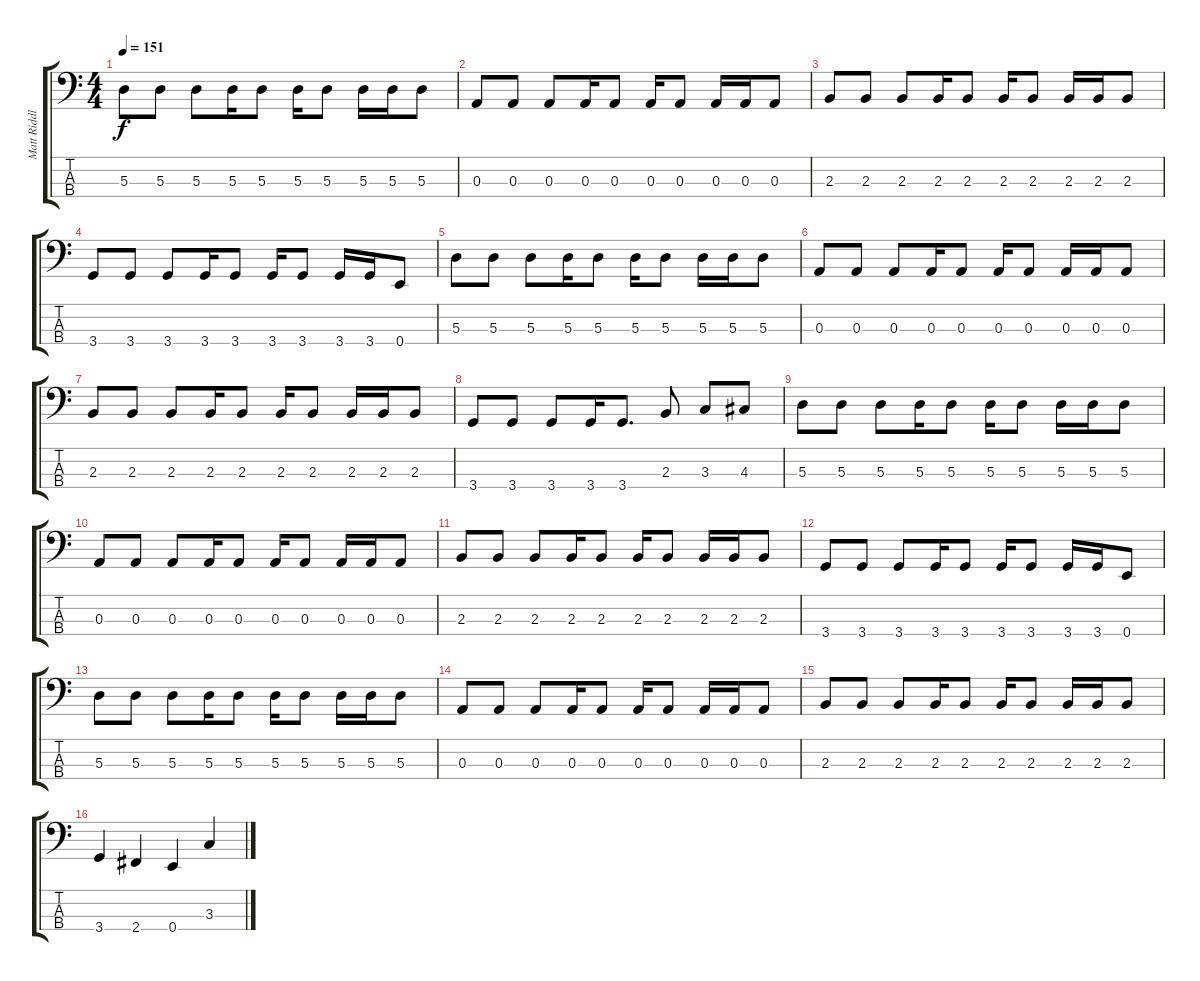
\track ("Matt Riddle" "Matt Riddl") {instrument electricbassfinger}
\staff {score tabs}
\tuning (G2 D2 A1 E1) {hide}
\ts (4 4)
\section ("" "")
\tempo 151
\clef f4
\ks c
5.3.8{dy f} 5.3.8 5.3.8 5.3.16 5.3.8 5.3.16 5.3.8 5.3.16 5.3.16 5.3.8 |
0.3.8 0.3.8 0.3.8 0.3.16 0.3.8 0.3.16 0.3.8 0.3.16 0.3.16 0.3.8 |
2.3.8 2.3.8 2.3.8 2.3.16 2.3.8 2.3.16 2.3.8 2.3.16 2.3.16 2.3.8 |
3.4.8 3.4.8 3.4.8 3.4.16 3.4.8 3.4.16 3.4.8 3.4.16 3.4.16 0.4.8 |
5.3.8 5.3.8 5.3.8 5.3.16 5.3.8 5.3.16 5.3.8 5.3.16 5.3.16 5.3.8 |
0.3.8 0.3.8 0.3.8 0.3.16 0.3.8 0.3.16 0.3.8 0.3.16 0.3.16 0.3.8 |
2.3.8 2.3.8 2.3.8 2.3.16 2.3.8 2.3.16 2.3.8 2.3.16 2.3.16 2.3.8 |
3.4.8 3.4.8 3.4.8 3.4.16 3.4.8{d} 2.3.8 3.3.8 4.3.8 |
5.3.8 5.3.8 5.3.8 5.3.16 5.3.8 5.3.16 5.3.8 5.3.16 5.3.16 5.3.8 |
0.3.8 0.3.8 0.3.8 0.3.16 0.3.8 0.3.16 0.3.8 0.3.16 0.3.16 0.3.8 |
2.3.8 2.3.8 2.3.8 2.3.16 2.3.8 2.3.16 2.3.8 2.3.16 2.3.16 2.3.8 |
3.4.8 3.4.8 3.4.8 3.4.16 3.4.8 3.4.16 3.4.8 3.4.16 3.4.16 0.4.8 |
5.3.8 5.3.8 5.3.8 5.3.16 5.3.8 5.3.16 5.3.8 5.3.16 5.3.16 5.3.8 |
0.3.8 0.3.8 0.3.8 0.3.16 0.3.8 0.3.16 0.3.8 0.3.16 0.3.16 0.3.8 |
2.3.8 2.3.8 2.3.8 2.3.16 2.3.8 2.3.16 2.3.8 2.3.16 2.3.16 2.3.8 |
3.4.4 2.4.4 0.4.4 3.3.4
